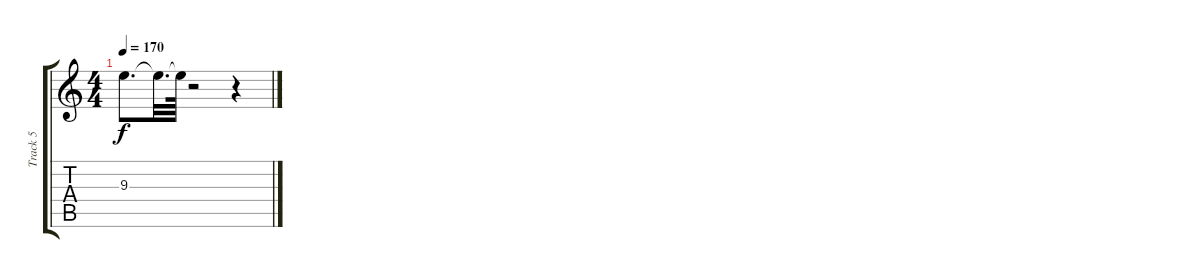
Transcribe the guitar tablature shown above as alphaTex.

\track ("Track 5" "Track 5") {instrument distortionguitar}
\staff {score tabs}
\tuning (E4 B3 G3 D3 A2 E2) {hide}
\ts (4 4)
\tempo 170
\clef g2
\ks c
9.3{t}.8{d dy f} 9.3{t}.32{d} 9.3{t}.64 r.2 r.4
